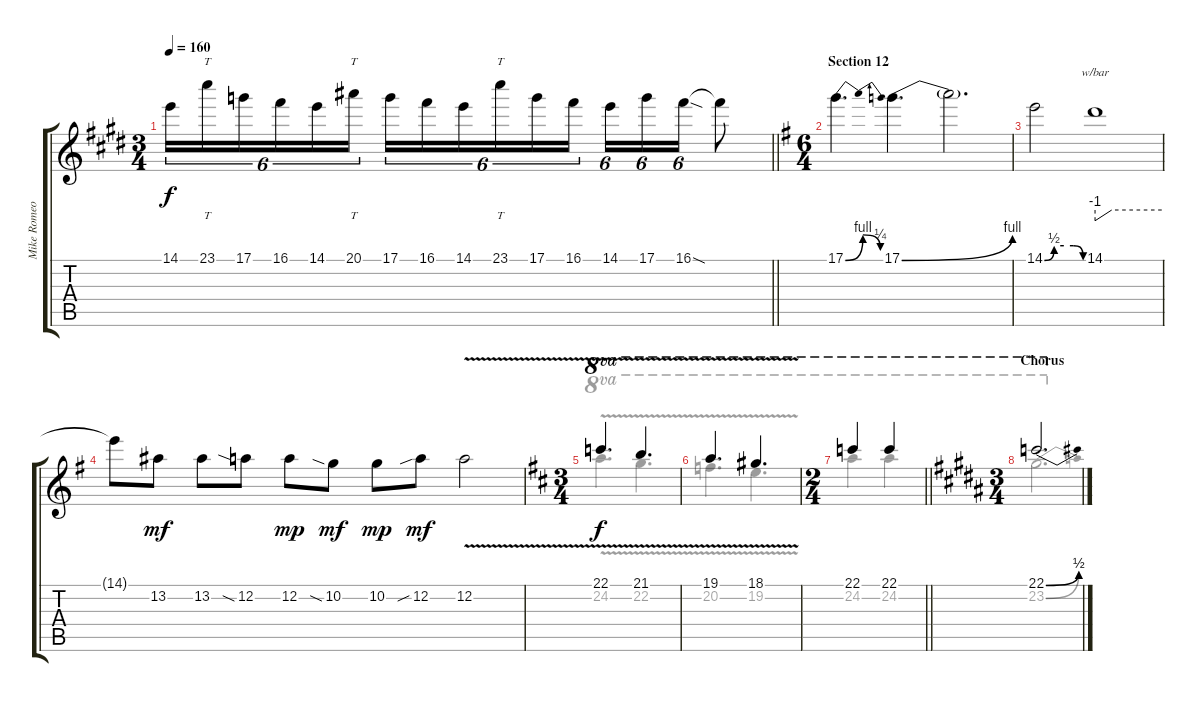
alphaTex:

\track ("Mike Romeo (lead guitar)" "Mike Romeo") {instrument overdrivenguitar}
\staff {score tabs}
\tuning (D4 A3 F3 C3 G2 D2) {hide}
\voice
\ts (3 4)
\tempo 160
\clef g2
\barLineRight lightlight
\ks c#minor
14.1.16{tu (6 4) dy f} 23.1.16{tt tu (6 4)} 17.1.16{tu (6 4)} 16.1.16{tu (6 4)} 14.1.16{tu (6 4)} 20.1.16{tt tu (6 4)} 17.1.16{tu (6 4)} 16.1.16{tu (6 4)} 14.1.16{tu (6 4)} 23.1.16{tt tu (6 4)} 17.1.16{tu (6 4)} 16.1.16{tu (6 4)} 14.1.16{tu (6 4)} 17.1.16{tu (6 4)} 16.1{sod}.16{tu (6 4)} 16.1{t}.8 |
\ts (6 4)
\section ("" "Section 12")
\ks eminor
17.1{be (bendrelease 0 0 16 4 38 4 60 1)}.4{d} 17.1{be (bend 0 0 60 4)}.4{d} 17.1{t}.2{d} |
14.1{be (custom 0 0 15 2 30 2 45 2 60 0)}.2 14.1.1{tbe (custom default 0 -4 15 0 60 0)} |
14.1{t}.8 13.2.8{dy mf} 13.2.8 12.2{sia}.8 12.2.8{dy mp} 10.2{sia}.8{dy mf} 10.2.8{dy mp} 12.2{sib}.8{dy mf} 12.2{v}.2 |
\ts (3 4)
\ks bminor
22.1{v}.4{d ot 8va dy f} 21.1{v}.4{d ot 8va} |
19.1{v}.4{d ot 8va} 18.1{v}.4{d ot 8va} |
\ts (2 4)
\barLineRight lightlight
22.1.4{ot 8va} 22.1.4{ot 8va} |
\ts (3 4)
\section ("" "Chorus")
\ks g#minor
22.1{be (bend 0 0 60 2)}.2{d ot 8va}
\voice
\clef g2
\ottava regular
\simile none
\barLineRight lightlight
\ks c#minor
|
\ks eminor
|
|
|
\ks bminor
24.2{v}.4{d ot 8va} 22.2{v}.4{d ot 8va} |
20.2{v}.4{d ot 8va} 19.2{v}.4{d ot 8va} |
\barLineRight lightlight
24.2.4{ot 8va} 24.2.4{ot 8va} |
\ks g#minor
23.2{be (bend 0 0 60 2)}.2{d ot 8va}
